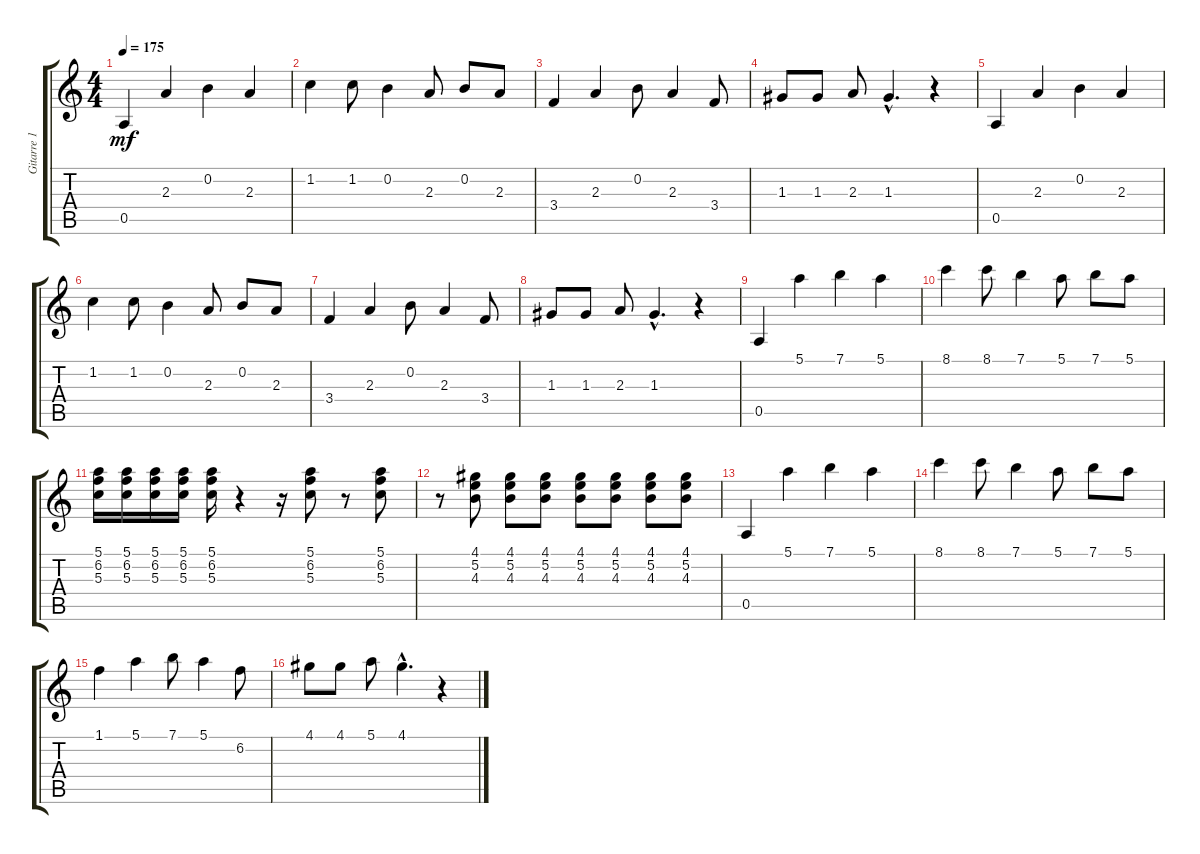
\track ("Gitarre 1 - Farin Urlaub" "Gitarre 1 ") {instrument electricguitarmuted}
\staff {score tabs}
\tuning (E4 B3 G3 D3 A2 E2) {hide}
\ts (4 4)
\tempo 175
\clef g2
\ks c
0.5.4{dy mf} 2.3.4 0.2.4 2.3.4 |
1.2.4 1.2.8 0.2.4 2.3.8 0.2.8 2.3.8 |
3.4.4 2.3.4 0.2.8 2.3.4 3.4.8 |
1.3.8 1.3.8 2.3.8 1.3{hac}.4{d} r.4 |
0.5.4 2.3.4 0.2.4 2.3.4 |
1.2.4 1.2.8 0.2.4 2.3.8 0.2.8 2.3.8 |
3.4.4 2.3.4 0.2.8 2.3.4 3.4.8 |
1.3.8 1.3.8 2.3.8 1.3{hac}.4{d} r.4 |
0.5.4 5.1.4 7.1.4 5.1.4 |
8.1.4 8.1.8 7.1.4 5.1.8 7.1.8 5.1.8 |
(5.1 6.2 5.3).16 (5.1 6.2 5.3).16 (5.1 6.2 5.3).16 (5.1 6.2 5.3).16 (5.1 6.2 5.3).16 r.4 r.16 (5.1 6.2 5.3).8 r.8 (5.1 6.2 5.3).8 |
r.8 (4.1 5.2 4.3).8 (4.1 5.2 4.3).8 (4.1 5.2 4.3).8 (4.1 5.2 4.3).8 (4.1 5.2 4.3).8 (4.1 5.2 4.3).8 (4.1 5.2 4.3).8 |
0.5.4 5.1.4 7.1.4 5.1.4 |
8.1.4 8.1.8 7.1.4 5.1.8 7.1.8 5.1.8 |
1.1.4 5.1.4 7.1.8 5.1.4 6.2.8 |
4.1.8 4.1.8 5.1.8 4.1{hac}.4{d} r.4
